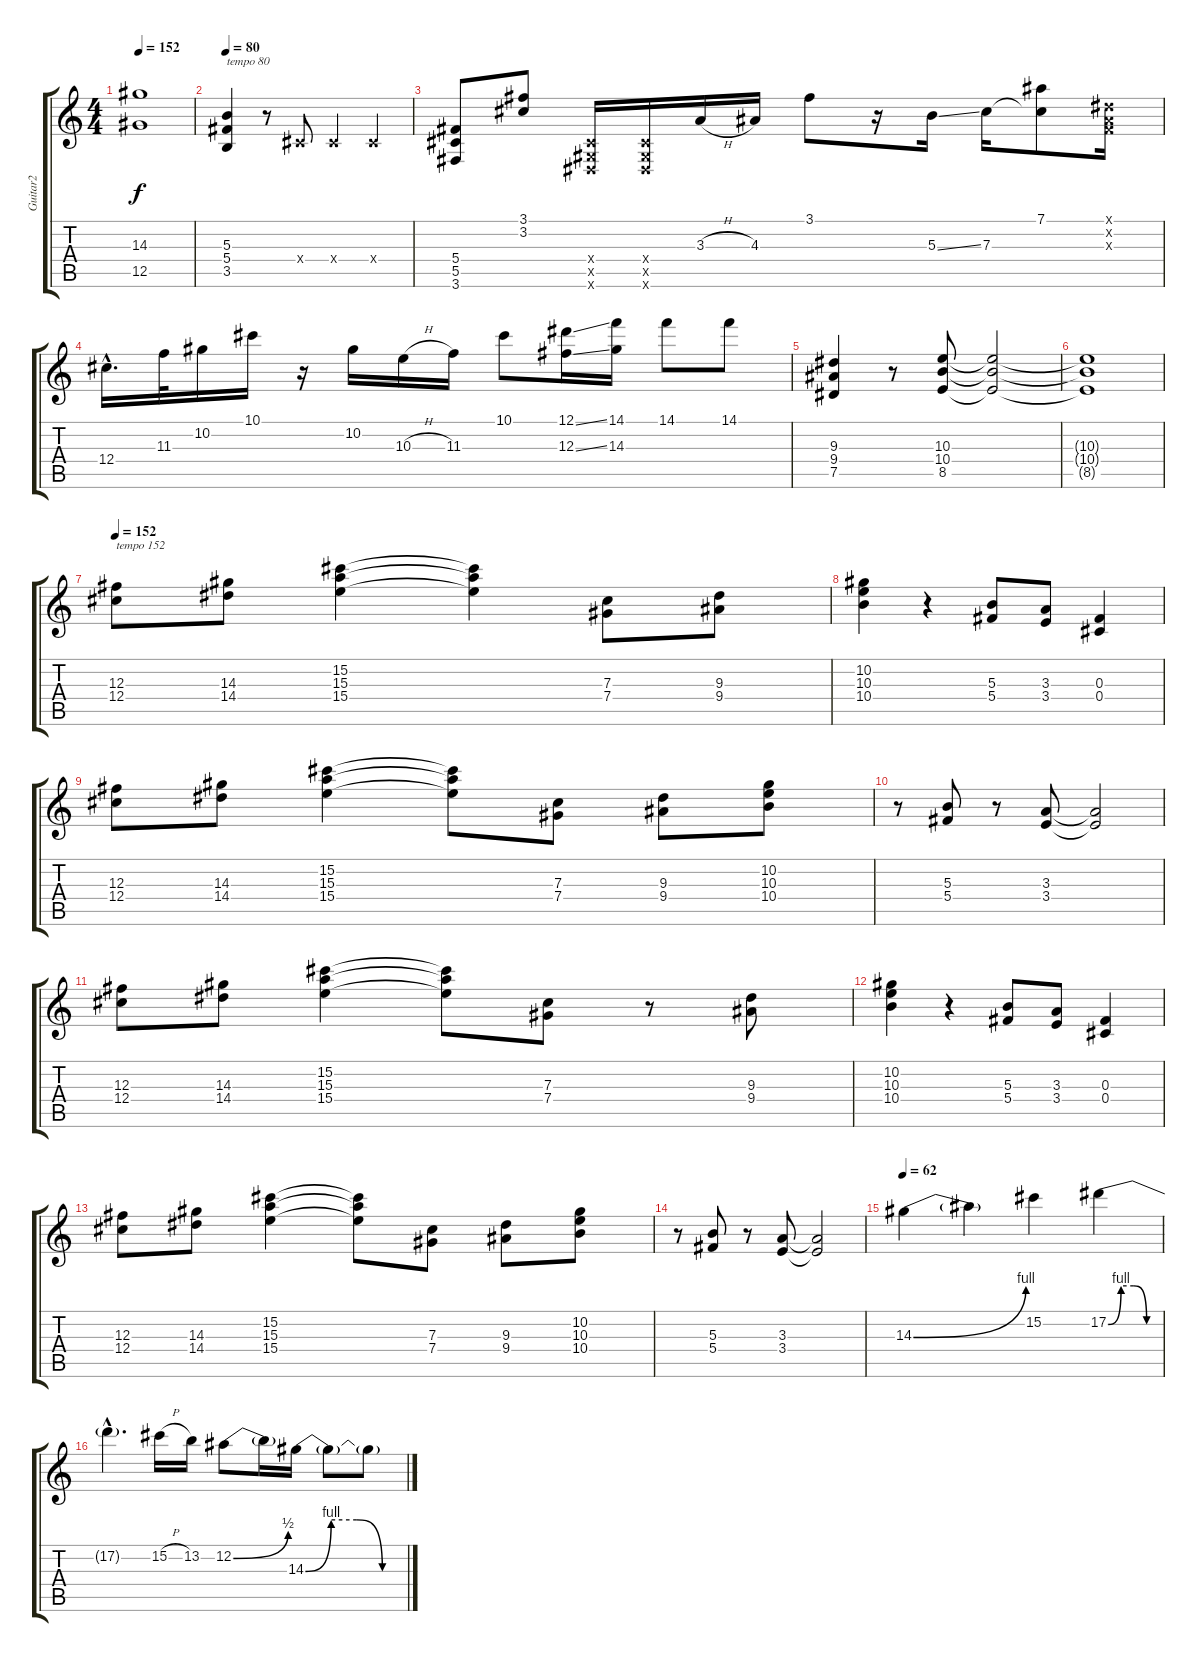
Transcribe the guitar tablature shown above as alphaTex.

\track ("Guitar2" "Guitar2") {instrument distortionguitar}
\staff {score tabs}
\tuning (Eb4 Bb3 Gb3 Db3 Ab2 Eb2) {hide}
\ts (4 4)
\tempo 152
\clef g2
\ks c
(14.3{t} 12.5{t}).1{dy f} |
\tempo 80
(5.3 5.4 3.5).4{txt "tempo 80"} r.8 0.4{x}.8 0.4{x}.4 0.4{x}.4 |
(5.4 5.5 3.6).8 (3.1 3.2).8 (0.4{x} 0.5{x} 0.6{x}).16 (0.4{x} 0.5{x} 0.6{x}).16 3.3{h}.16 4.3.16 3.1.8 r.16 5.3{ss}.16 7.3.16 (7.1 7.3{t}).8 (0.1{x} 0.2{x} 0.3{x}).16 |
12.4{hac}.16{d} 11.3.32 10.2.16 10.1.16 r.16 10.2.16 10.3{h}.16 11.3.16 10.1.8 (12.1{ss} 12.3{ss}).16 (14.1 14.3).16 14.1.8 14.1.8 |
(9.3 9.4 7.5).4 r.8 (10.3 10.4 8.5).8 (10.3{t} 10.4{t} 8.5{t}).2 |
(10.3{t} 10.4{t} 8.5{t}).1 |
\tempo 152
(12.3 12.4).8{txt "tempo 152"} (14.3 14.4).8 (15.2 15.3 15.4).4 (15.2{t} 15.3{t} 15.4{t}).4 (7.3 7.4).8 (9.3 9.4).8 |
(10.2 10.3 10.4).4 r.4 (5.3 5.4).8 (3.3 3.4).8 (0.3 0.4).4 |
(12.3 12.4).8 (14.3 14.4).8 (15.2 15.3 15.4).4 (15.2{t} 15.3{t} 15.4{t}).8 (7.3 7.4).8 (9.3 9.4).8 (10.2 10.3 10.4).8 |
r.8 (5.3 5.4).8 r.8 (3.3 3.4).8 (3.3{t} 3.4{t}).2 |
(12.3 12.4).8 (14.3 14.4).8 (15.2 15.3 15.4).4 (15.2{t} 15.3{t} 15.4{t}).8 (7.3 7.4).8 r.8 (9.3 9.4).8 |
(10.2 10.3 10.4).4 r.4 (5.3 5.4).8 (3.3 3.4).8 (0.3 0.4).4 |
(12.3 12.4).8 (14.3 14.4).8 (15.2 15.3 15.4).4 (15.2{t} 15.3{t} 15.4{t}).8 (7.3 7.4).8 (9.3 9.4).8 (10.2 10.3 10.4).8 |
r.8 (5.3 5.4).8 r.8 (3.3 3.4).8 (3.3{t} 3.4{t}).2 |
\tempo 62
14.3{be (bend 0 0 60 4)}.4 14.3{t}.4 15.2.4 17.2{be (custom 0 0 15 4 30 4 45 0 60 0)}.4 |
17.2{hac t}.4{d} 15.2{h}.16 13.2.16 12.2{be (bend 0 0 60 2)}.8 12.2{t}.16 14.3{be (custom 0 0 15 4 30 4 45 0 60 0)}.16 14.3{t}.8 14.3{t}.8
